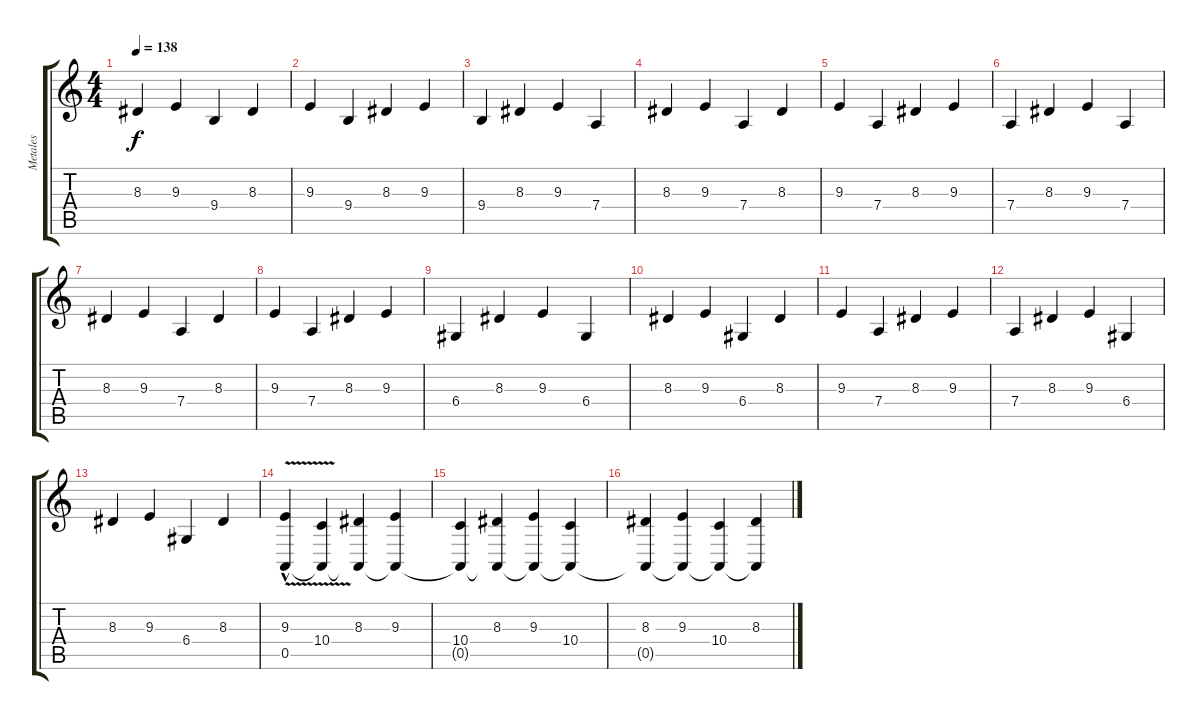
\track ("Metales" "Metales") {instrument brasssection}
\staff {score tabs}
\tuning (E4 B3 G3 D3 A2 E2) {hide}
\ts (4 4)
\tempo 138
\clef g2
\ks c
8.3.4{dy f} 9.3.4 9.4.4 8.3.4 |
9.3.4 9.4.4 8.3.4 9.3.4 |
9.4.4 8.3.4 9.3.4 7.4.4 |
8.3.4 9.3.4 7.4.4 8.3.4 |
9.3.4 7.4.4 8.3.4 9.3.4 |
7.4.4 8.3.4 9.3.4 7.4.4 |
8.3.4 9.3.4 7.4.4 8.3.4 |
9.3.4 7.4.4 8.3.4 9.3.4 |
6.4.4 8.3.4 9.3.4 6.4.4 |
8.3.4 9.3.4 6.4.4 8.3.4 |
9.3.4 7.4.4 8.3.4 9.3.4 |
7.4.4 8.3.4 9.3.4 6.4.4 |
8.3.4 9.3.4 6.4.4 8.3.4 |
(9.3 0.5{v hac}).4 (10.4 0.5{t}).4 (8.3 0.5{t}).4 (9.3 0.5{t}).4 |
(10.4 0.5{t}).4 (8.3 0.5{t}).4 (9.3 0.5{t}).4 (10.4 0.5{t}).4 |
(8.3 0.5{t}).4 (9.3 0.5{t}).4 (10.4 0.5{t}).4 (8.3 0.5{t}).4
